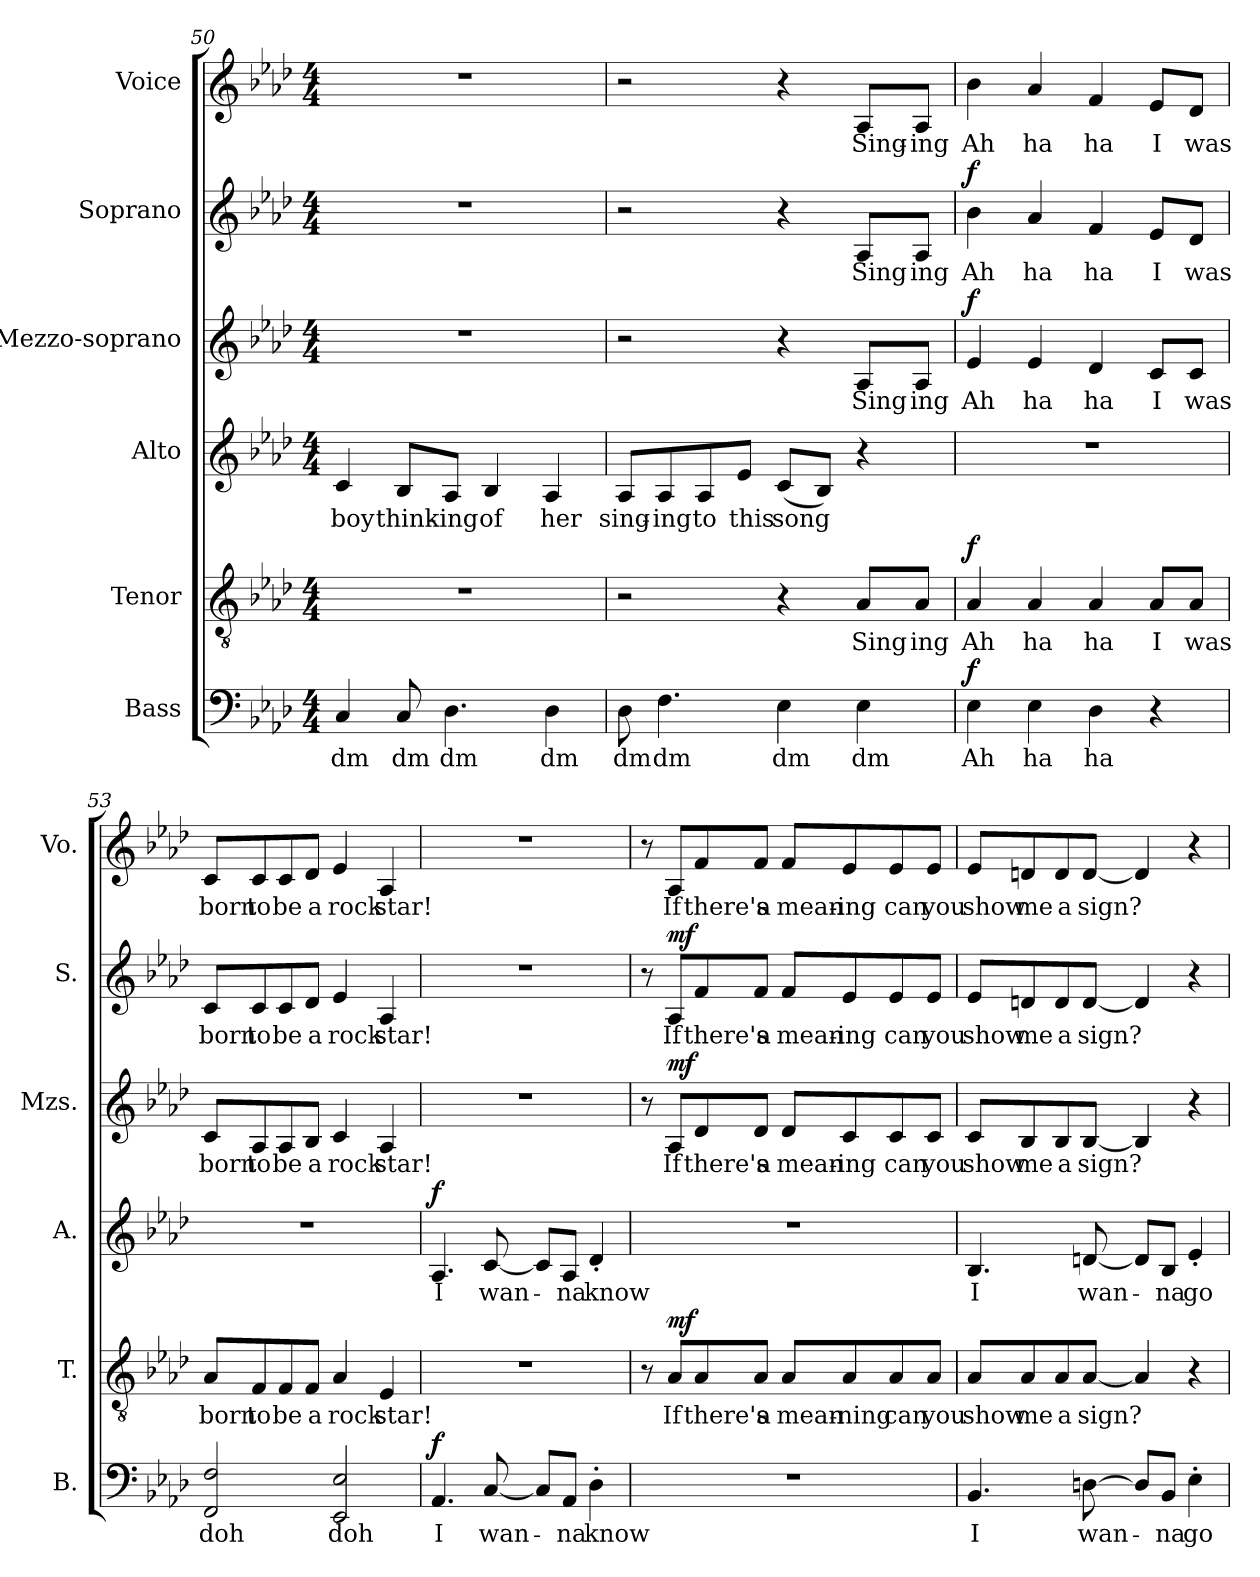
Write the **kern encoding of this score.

**kern	**text	**dynam	**kern	**text	**dynam	**kern	**text	**dynam	**kern	**text	**dynam	**kern	**text	**dynam	**kern	**text
*part6	*part6	*part6	*part5	*part5	*part5	*part4	*part4	*part4	*part3	*part3	*part3	*part2	*part2	*part2	*part1	*part1
*staff6	*staff6	*staff6	*staff5	*staff5	*staff5	*staff4	*staff4	*staff4	*staff3	*staff3	*staff3	*staff2	*staff2	*staff2	*staff1	*staff1
*I"Bass	*	*	*I"Tenor	*	*	*I"Alto	*	*	*I"Mezzo-soprano	*	*	*I"Soprano	*	*	*I"Voice	*
*I'B.	*	*	*I'T.	*	*	*I'A.	*	*	*I'Mzs.	*	*	*I'S.	*	*	*I'Vo.	*
*clefF4	*	*	*clefGv2	*	*	*clefG2	*	*	*clefG2	*	*	*clefG2	*	*	*clefG2	*
*k[b-e-a-d-]	*	*	*k[b-e-a-d-]	*	*	*k[b-e-a-d-]	*	*	*k[b-e-a-d-]	*	*	*k[b-e-a-d-]	*	*	*k[b-e-a-d-]	*
*M4/4	*	*	*M4/4	*	*	*M4/4	*	*	*M4/4	*	*	*M4/4	*	*	*M4/4	*
=50	=50	=50	=50	=50	=50	=50	=50	=50	=50	=50	=50	=50	=50	=50	=50	=50
4C/	dm	.	1r	.	.	4c/	boy	.	1r	.	.	1r	.	.	1r	.
8C/	dm	.	.	.	.	8B-/L	think-	.	.	.	.	.	.	.	.	.
4.D-\	dm	.	.	.	.	8A-/J	-ing	.	.	.	.	.	.	.	.	.
.	.	.	.	.	.	4B-/	of	.	.	.	.	.	.	.	.	.
4D-\	dm	.	.	.	.	4A-/	her	.	.	.	.	.	.	.	.	.
!!LO:PB:g=z
=51	=51	=51	=51	=51	=51	=51	=51	=51	=51	=51	=51	=51	=51	=51	=51	=51
8D-\	dm	.	2r	.	.	8A-/L	sing-	.	2r	.	.	2r	.	.	2r	.
4.F\	dm	.	.	.	.	8A-/	-ing	.	.	.	.	.	.	.	.	.
.	.	.	.	.	.	8A-/	to	.	.	.	.	.	.	.	.	.
.	.	.	.	.	.	8e-/J	this	.	.	.	.	.	.	.	.	.
4E-\	dm	.	4r	.	.	(8c/L	song	.	4r	.	.	4r	.	.	4r	.
.	.	.	.	.	.	8B-/J)	.	.	.	.	.	.	.	.	.	.
4E-\	dm	.	8A-/L	Sing	.	4r	.	.	8A-/L	Sing	.	8A-/L	Sing	.	8A-/L	Sing-
.	.	.	8A-/J	ing	.	.	.	.	8A-/J	ing	.	8A-/J	ing	.	8A-/J	-ing
=52	=52	=52	=52	=52	=52	=52	=52	=52	=52	=52	=52	=52	=52	=52	=52	=52
!	!	!LO:DY:a	!	!	!LO:DY:a	!	!	!	!	!	!LO:DY:a	!	!	!LO:DY:a	!	!
4E-\	Ah	f	4A-/	Ah	f	1r	.	.	4e-/	Ah	f	4b-\	Ah	f	4b-\	Ah
4E-\	ha	.	4A-/	ha	.	.	.	.	4e-/	ha	.	4a-/	ha	.	4a-/	ha
4D-\	ha	.	4A-/	ha	.	.	.	.	4d-/	ha	.	4f/	ha	.	4f/	ha
4r	.	.	8A-/L	I	.	.	.	.	8c/L	I	.	8e-/L	I	.	8e-/L	I
.	.	.	8A-/J	was	.	.	.	.	8c/J	was	.	8d-/J	was	.	8d-/J	was
=53	=53	=53	=53	=53	=53	=53	=53	=53	=53	=53	=53	=53	=53	=53	=53	=53
2FF/ 2F/	doh	.	8A-/L	born	.	1r	.	.	8c/L	born	.	8c/L	born	.	8c/L	born
.	.	.	8F/	to	.	.	.	.	8A-/	to	.	8c/	to	.	8c/	to
.	.	.	8F/	be	.	.	.	.	8A-/	be	.	8c/	be	.	8c/	be
.	.	.	8F/J	a	.	.	.	.	8B-/J	a	.	8d-/J	a	.	8d-/J	a
2EE-/ 2E-/	doh	.	4A-/	rock	.	.	.	.	4c/	rock	.	4e-/	rock	.	4e-/	rock
.	.	.	4E-/	star!	.	.	.	.	4A-/	star!	.	4A-/	star!	.	4A-/	star!
!!LO:PB:g=z
=54	=54	=54	=54	=54	=54	=54	=54	=54	=54	=54	=54	=54	=54	=54	=54	=54
!	!	!LO:DY:a	!	!	!	!	!	!LO:DY:a	!	!	!	!	!	!	!	!
4.AA-/	I	f	1r	.	.	4.A-/	I	f	1r	.	.	1r	.	.	1r	.
[8C/	wan-	.	.	.	.	[8c/	wan-	.	.	.	.	.	.	.	.	.
8C/L]	.	.	.	.	.	8c/L]	.	.	.	.	.	.	.	.	.	.
8AA-/J	-na	.	.	.	.	8A-/J	-na	.	.	.	.	.	.	.	.	.
4D-'\	know	.	.	.	.	4d-'/	know	.	.	.	.	.	.	.	.	.
=55	=55	=55	=55	=55	=55	=55	=55	=55	=55	=55	=55	=55	=55	=55	=55	=55
1r	.	.	8r	.	.	1r	.	.	8r	.	.	8r	.	.	8r	.
!	!	!	!	!	!LO:DY:a	!	!	!	!	!	!LO:DY:a	!	!	!LO:DY:a	!	!
.	.	.	8A-/L	If	mf	.	.	.	8A-/L	If	mf	8A-/L	If	mf	8A-/L	If
.	.	.	8A-/	there's	.	.	.	.	8d-/	there's	.	8f/	there's	.	8f/	there's
.	.	.	8A-/J	a	.	.	.	.	8d-/J	a	.	8f/J	a	.	8f/J	a
.	.	.	8A-/L	mean-	.	.	.	.	8d-/L	mean-	.	8f/L	mean-	.	8f/L	mean-
.	.	.	8A-/	-ning	.	.	.	.	8c/	-ing	.	8e-/	-ing	.	8e-/	-ing
.	.	.	8A-/	can	.	.	.	.	8c/	can	.	8e-/	can	.	8e-/	can
.	.	.	8A-/J	you	.	.	.	.	8c/J	you	.	8e-/J	you	.	8e-/J	you
=56	=56	=56	=56	=56	=56	=56	=56	=56	=56	=56	=56	=56	=56	=56	=56	=56
4.BB-/	I	.	8A-/L	show	.	4.B-/	I	.	8c/L	show	.	8e-/L	show	.	8e-/L	show
.	.	.	8A-/	me	.	.	.	.	8B-/	me	.	8dn/	me	.	8dn/	me
.	.	.	8A-/	a	.	.	.	.	8B-/	a	.	8d/	a	.	8d/	a
[8Dn\	wan-	.	[8A-/J	sign?	.	[8dn/	wan-	.	[8B-/J	sign?	.	[8d/J	sign?	.	[8d/J	sign?
8D/L]	.	.	4A-/]	.	.	8d/L]	.	.	4B-/]	.	.	4d/]	.	.	4d/]	.
8BB-/J	-na	.	.	.	.	8B-/J	-na	.	.	.	.	.	.	.	.	.
4E-'\	go	.	4r	.	.	4e-'/	go	.	4r	.	.	4r	.	.	4r	.
=	=	=	=	=	=	=	=	=	=	=	=	=	=	=	=	=
*-	*-	*-	*-	*-	*-	*-	*-	*-	*-	*-	*-	*-	*-	*-	*-	*-
